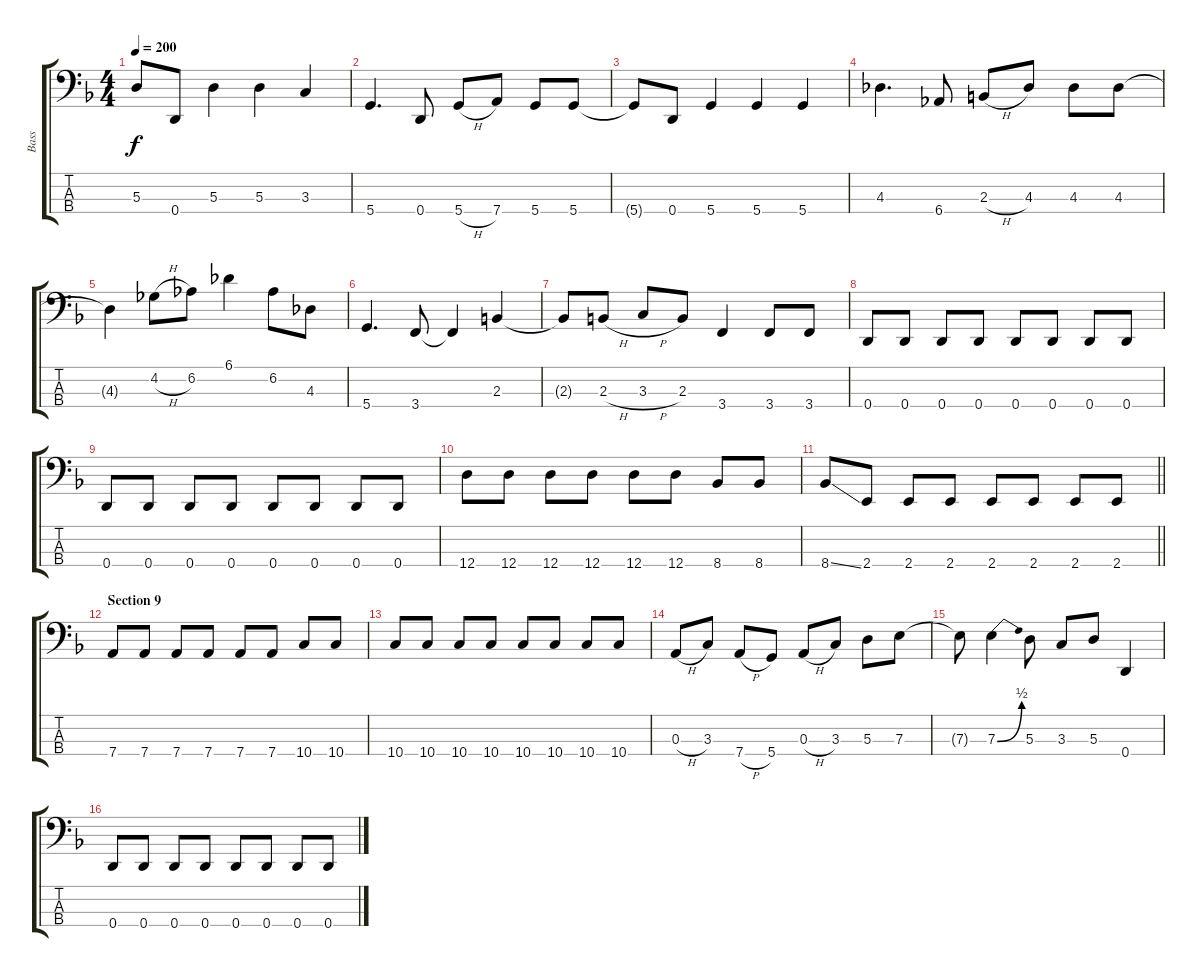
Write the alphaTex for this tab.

\track ("Bass" "Bass") {instrument electricbassfinger}
\staff {score tabs}
\tuning (G2 D2 A1 D1) {hide}
\ts (4 4)
\tempo 200
\clef f4
\ks f
5.3{t}.8{dy f} 0.4.8 5.3.4 5.3.4 3.3.4 |
5.4.4{d} 0.4.8 5.4{h}.8 7.4.8 5.4.8 5.4.8 |
5.4{t}.8 0.4.8 5.4.4 5.4.4 5.4.4 |
4.3.4{d} 6.4.8 2.3{h}.8 4.3.8 4.3.8 4.3.8 |
4.3{t}.4 4.2{h}.8 6.2.8 6.1.4 6.2.8 4.3.8 |
5.4.4{d} 3.4.8 3.4{t}.4 2.3.4 |
2.3{t}.8 2.3{h}.8 3.3{h}.8 2.3.8 3.4.4 3.4.8 3.4.8 |
0.4.8 0.4.8 0.4.8 0.4.8 0.4.8 0.4.8 0.4.8 0.4.8 |
0.4.8 0.4.8 0.4.8 0.4.8 0.4.8 0.4.8 0.4.8 0.4.8 |
12.4.8 12.4.8 12.4.8 12.4.8 12.4.8 12.4.8 8.4.8 8.4.8 |
\barLineRight lightlight
8.4{ss}.8 2.4.8 2.4.8 2.4.8 2.4.8 2.4.8 2.4.8 2.4.8 |
\section ("" "Section 9")
7.4.8 7.4.8 7.4.8 7.4.8 7.4.8 7.4.8 10.4.8 10.4.8 |
10.4.8 10.4.8 10.4.8 10.4.8 10.4.8 10.4.8 10.4.8 10.4.8 |
0.3{h}.8 3.3.8 7.4{h}.8 5.4.8 0.3{h}.8 3.3.8 5.3.8 7.3.8 |
7.3{t}.8 7.3{be (bend 0 0 60 2)}.4 5.3.8 3.3.8 5.3.8 0.4.4 |
0.4.8 0.4.8 0.4.8 0.4.8 0.4.8 0.4.8 0.4.8 0.4.8
